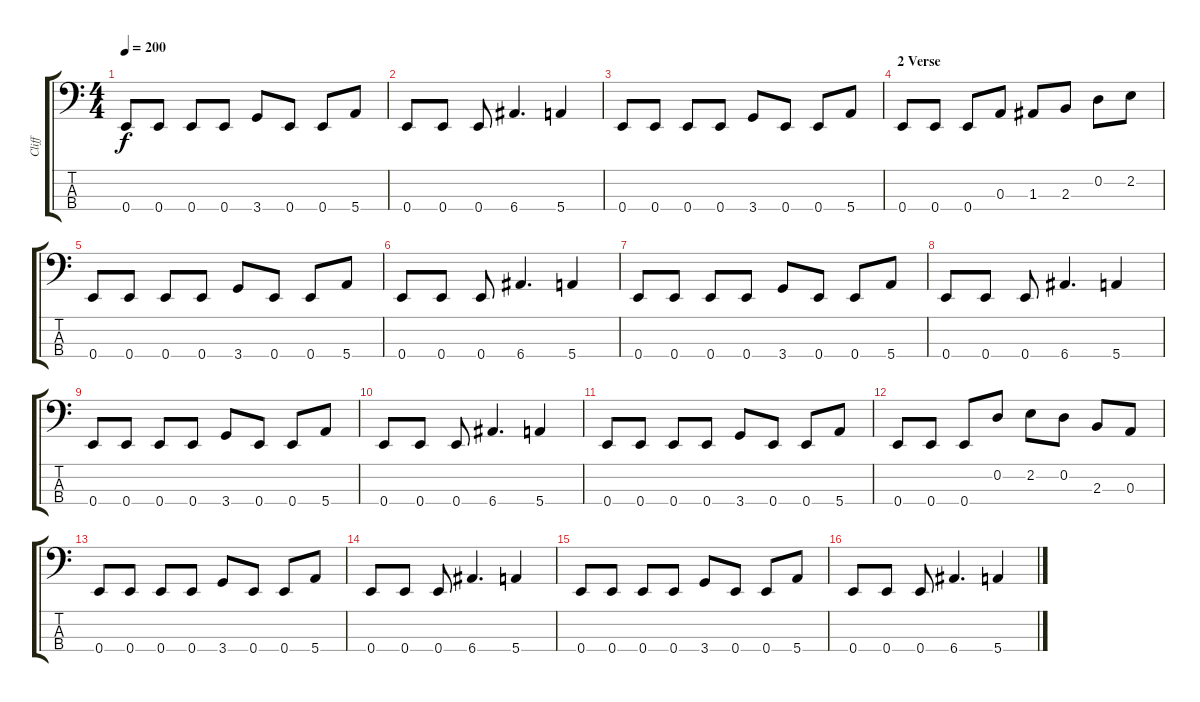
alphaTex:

\track ("Cliff" "Cliff") {instrument electricbassfinger}
\staff {score tabs}
\tuning (G2 D2 A1 E1) {hide}
\ts (4 4)
\tempo 200
\clef f4
\ks c
0.4.8{dy f} 0.4.8 0.4.8 0.4.8 3.4.8 0.4.8 0.4.8 5.4.8 |
0.4.8 0.4.8 0.4.8 6.4.4{d} 5.4.4 |
0.4.8 0.4.8 0.4.8 0.4.8 3.4.8 0.4.8 0.4.8 5.4.8 |
\section ("" "2 Verse")
0.4.8 0.4.8 0.4.8 0.3.8 1.3.8 2.3.8 0.2.8 2.2.8 |
0.4.8 0.4.8 0.4.8 0.4.8 3.4.8 0.4.8 0.4.8 5.4.8 |
0.4.8 0.4.8 0.4.8 6.4.4{d} 5.4.4 |
0.4.8 0.4.8 0.4.8 0.4.8 3.4.8 0.4.8 0.4.8 5.4.8 |
0.4.8 0.4.8 0.4.8 6.4.4{d} 5.4.4 |
0.4.8 0.4.8 0.4.8 0.4.8 3.4.8 0.4.8 0.4.8 5.4.8 |
0.4.8 0.4.8 0.4.8 6.4.4{d} 5.4.4 |
0.4.8 0.4.8 0.4.8 0.4.8 3.4.8 0.4.8 0.4.8 5.4.8 |
0.4.8 0.4.8 0.4.8 0.2.8 2.2.8 0.2.8 2.3.8 0.3.8 |
0.4.8 0.4.8 0.4.8 0.4.8 3.4.8 0.4.8 0.4.8 5.4.8 |
0.4.8 0.4.8 0.4.8 6.4.4{d} 5.4.4 |
0.4.8 0.4.8 0.4.8 0.4.8 3.4.8 0.4.8 0.4.8 5.4.8 |
0.4.8 0.4.8 0.4.8 6.4.4{d} 5.4.4
